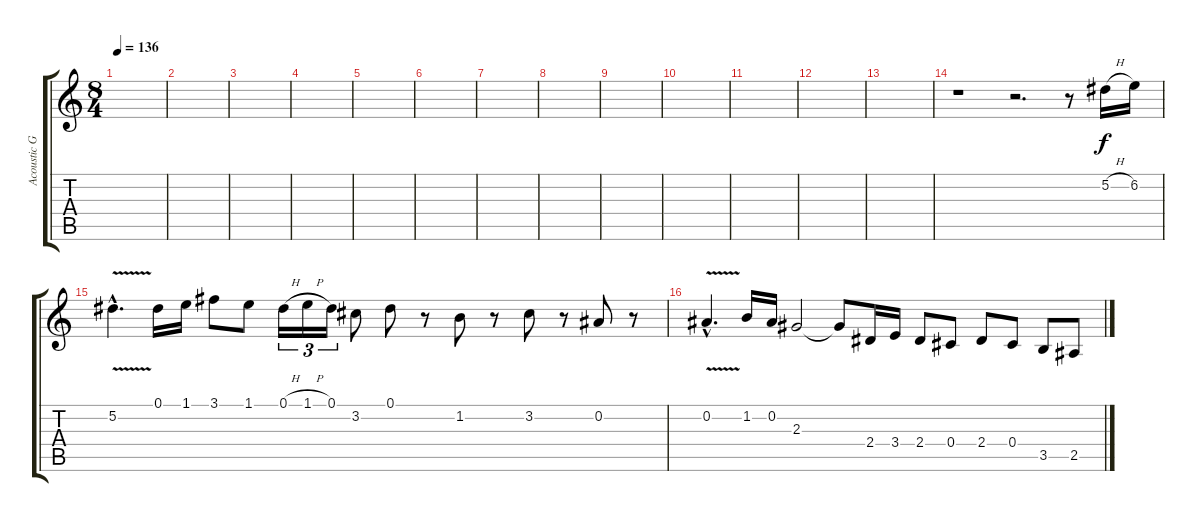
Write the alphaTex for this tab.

\track ("Acoustic Guitar" "Acoustic G") {instrument acousticguitarsteel}
\staff {score tabs}
\tuning (Eb4 Bb3 Gb3 Db3 Ab2 Eb2) {hide}
\ts (8 4)
\tempo 136
\clef g2
\ks c
|
|
|
|
|
|
|
|
|
|
|
|
|
r.1{volume 16} r.2{d} r.8 5.2{h}.16 6.2.16 |
5.2{v hac}.4{d} 0.1.16 1.1.16 3.1.8 1.1.8 0.1{h}.16{tu (3 2)} 1.1{h}.16{tu (3 2)} 0.1.16{tu (3 2)} 3.2.8 0.1.8 r.8 1.2.8 r.8 3.2.8 r.8 0.2.8 r.8 |
0.2{v hac}.4{d} 1.2.16 0.2.16 2.3.2 2.3{t}.8 2.4.16 3.4.16 2.4.8 0.4.8 2.4.8 0.4.8 3.5.8 2.5.8
